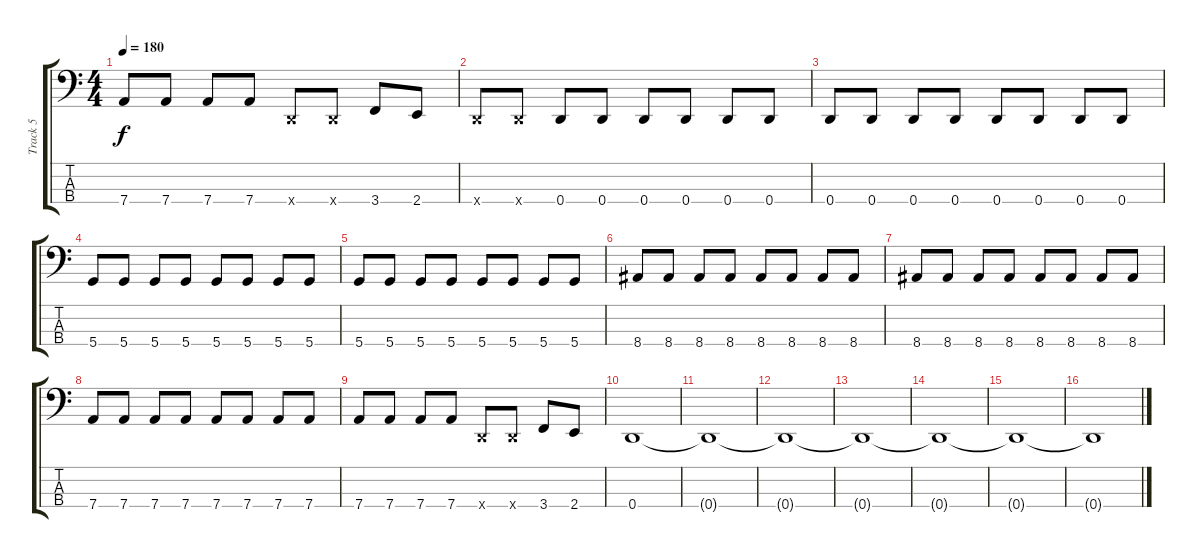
\track ("Track 5" "Track 5") {instrument electricbassfinger}
\staff {score tabs}
\tuning (G2 D2 A1 D1) {hide}
\ts (4 4)
\tempo 180
\clef f4
\ks c
7.4.8{dy f} 7.4.8 7.4.8 7.4.8 0.4{x}.8 0.4{x}.8 3.4.8 2.4.8 |
0.4{x}.8 0.4{x}.8 0.4.8 0.4.8 0.4.8 0.4.8 0.4.8 0.4.8 |
0.4.8 0.4.8 0.4.8 0.4.8 0.4.8 0.4.8 0.4.8 0.4.8 |
5.4.8 5.4.8 5.4.8 5.4.8 5.4.8 5.4.8 5.4.8 5.4.8 |
5.4.8 5.4.8 5.4.8 5.4.8 5.4.8 5.4.8 5.4.8 5.4.8 |
8.4.8 8.4.8 8.4.8 8.4.8 8.4.8 8.4.8 8.4.8 8.4.8 |
8.4.8 8.4.8 8.4.8 8.4.8 8.4.8 8.4.8 8.4.8 8.4.8 |
7.4.8 7.4.8 7.4.8 7.4.8 7.4.8 7.4.8 7.4.8 7.4.8 |
7.4.8 7.4.8 7.4.8 7.4.8 0.4{x}.8 0.4{x}.8 3.4.8 2.4.8 |
0.4.1 |
0.4{t}.1 |
0.4{t}.1 |
0.4{t}.1 |
0.4{t}.1 |
0.4{t}.1 |
0.4{t}.1
